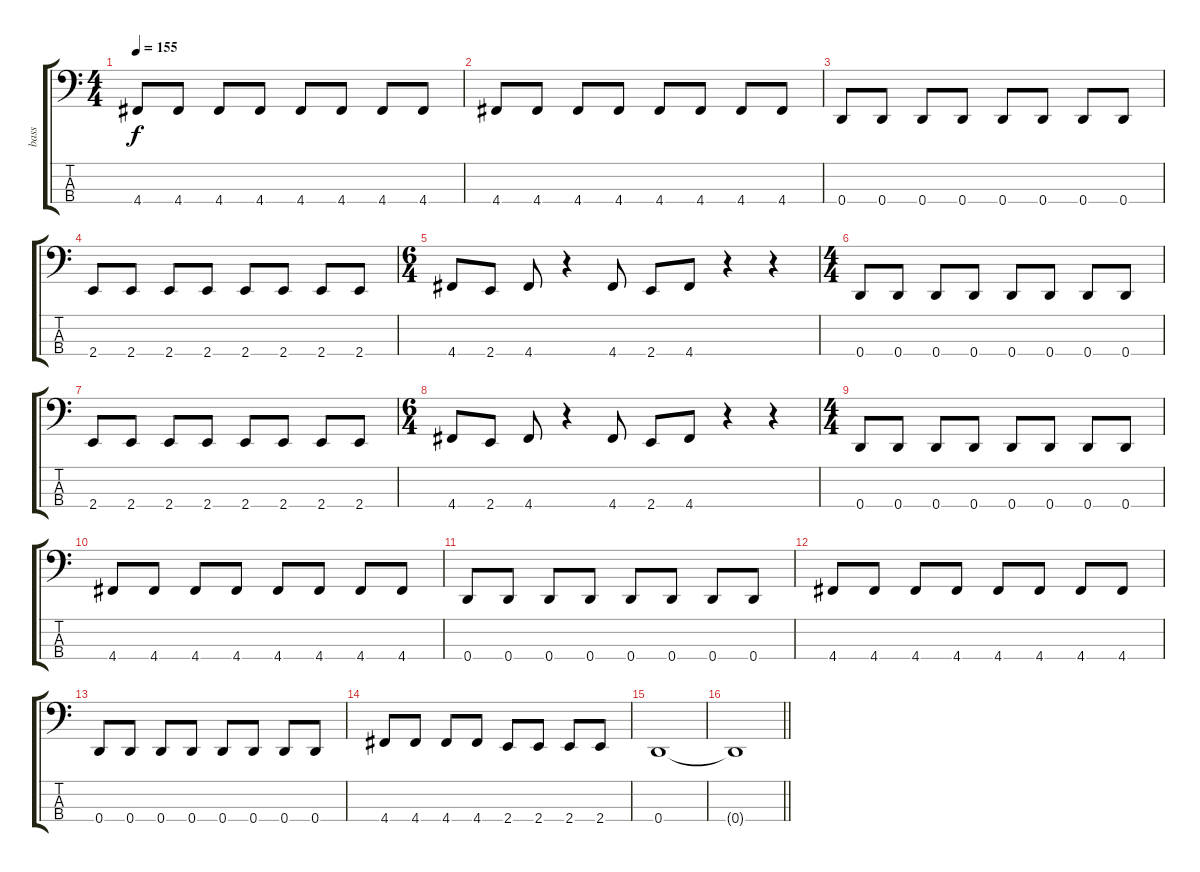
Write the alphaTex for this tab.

\track ("bass" "bass") {instrument electricbassfinger}
\staff {score tabs}
\tuning (G2 D2 A1 D1) {hide}
\ts (4 4)
\tempo 155
\clef f4
\ks c
4.4.8{dy f} 4.4.8 4.4.8 4.4.8 4.4.8 4.4.8 4.4.8 4.4.8 |
4.4.8 4.4.8 4.4.8 4.4.8 4.4.8 4.4.8 4.4.8 4.4.8 |
0.4.8 0.4.8 0.4.8 0.4.8 0.4.8 0.4.8 0.4.8 0.4.8 |
2.4.8 2.4.8 2.4.8 2.4.8 2.4.8 2.4.8 2.4.8 2.4.8 |
\ts (6 4)
4.4.8 2.4.8 4.4.8 r.4 4.4.8 2.4.8 4.4.8 r.4 r.4 |
\ts (4 4)
0.4.8 0.4.8 0.4.8 0.4.8 0.4.8 0.4.8 0.4.8 0.4.8 |
2.4.8 2.4.8 2.4.8 2.4.8 2.4.8 2.4.8 2.4.8 2.4.8 |
\ts (6 4)
4.4.8 2.4.8 4.4.8 r.4 4.4.8 2.4.8 4.4.8 r.4 r.4 |
\ts (4 4)
0.4.8 0.4.8 0.4.8 0.4.8 0.4.8 0.4.8 0.4.8 0.4.8 |
4.4.8 4.4.8 4.4.8 4.4.8 4.4.8 4.4.8 4.4.8 4.4.8 |
0.4.8 0.4.8 0.4.8 0.4.8 0.4.8 0.4.8 0.4.8 0.4.8 |
4.4.8 4.4.8 4.4.8 4.4.8 4.4.8 4.4.8 4.4.8 4.4.8 |
0.4.8 0.4.8 0.4.8 0.4.8 0.4.8 0.4.8 0.4.8 0.4.8 |
4.4.8 4.4.8 4.4.8 4.4.8 2.4.8 2.4.8 2.4.8 2.4.8 |
0.4.1 |
\barLineRight lightlight
0.4{t}.1
